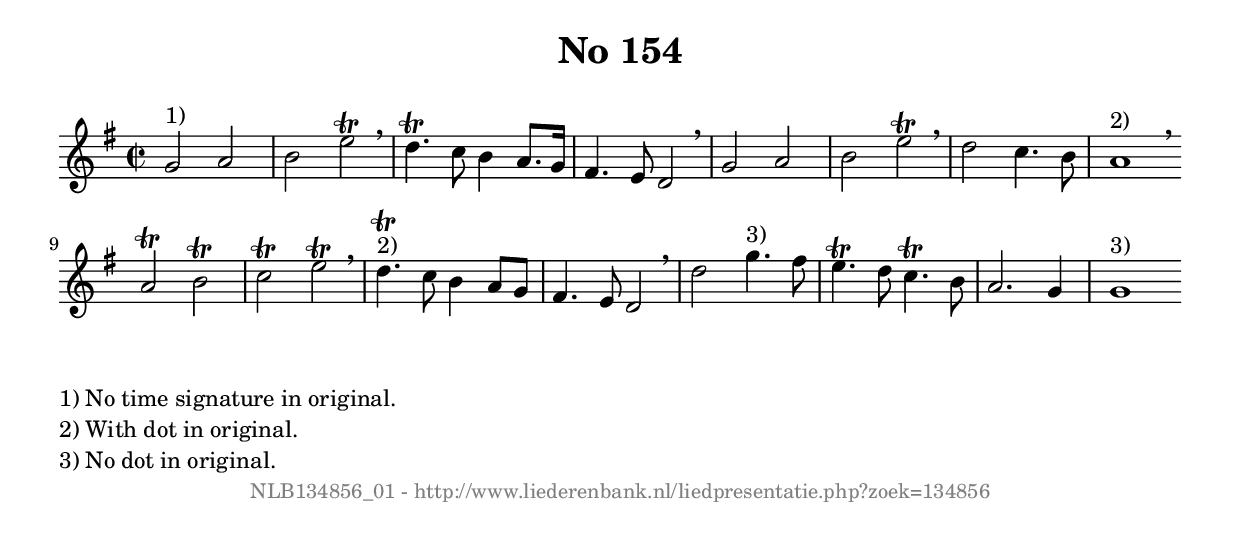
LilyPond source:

%
% produced by wce2krn 1.64 (7 June 2014)
%
\version"2.16"
#(append! paper-alist '(("long" . (cons (* 210 mm) (* 2000 mm)))))
#(set-default-paper-size "long")
sb = {\breathe}
mBreak = {\breathe }
bBreak = {\breathe }
x = {\once\override NoteHead #'style = #'cross }
gl=\glissando
itime={\override Staff.TimeSignature #'stencil = ##f }
ficta = {\once\set suggestAccidentals = ##t}
fine = {\once\override Score.RehearsalMark #'self-alignment-X = #1 \mark \markup {\italic{Fine}}}
dc = {\once\override Score.RehearsalMark #'self-alignment-X = #1 \mark \markup {\italic{D.C.}}}
dcf = {\once\override Score.RehearsalMark #'self-alignment-X = #1 \mark \markup {\italic{D.C. al Fine}}}
dcc = {\once\override Score.RehearsalMark #'self-alignment-X = #1 \mark \markup {\italic{D.C. al Coda}}}
ds = {\once\override Score.RehearsalMark #'self-alignment-X = #1 \mark \markup {\italic{D.S.}}}
dsf = {\once\override Score.RehearsalMark #'self-alignment-X = #1 \mark \markup {\italic{D.S. al Fine}}}
dsc = {\once\override Score.RehearsalMark #'self-alignment-X = #1 \mark \markup {\italic{D.S. al Coda}}}
pv = {\set Score.repeatCommands = #'((volta "1"))}
sv = {\set Score.repeatCommands = #'((volta "2"))}
tv = {\set Score.repeatCommands = #'((volta "3"))}
qv = {\set Score.repeatCommands = #'((volta "4"))}
xv = {\set Score.repeatCommands = #'((volta #f))}
\header{ tagline = ""
title = "No 154"
}
\score {{
\key g \major
\relative g'
{
\set melismaBusyProperties = #'()
\time 2/2
\tempo 4=120
\override Score.MetronomeMark #'transparent = ##t
\override Score.RehearsalMark #'break-visibility = #(vector #t #t #f)
g2 ^"1)" a b e ^\trill \sb d4. ^\trill c8 b4 a8. g16 fis4. e8 d2 \sb g2 a b e ^\trill \sb d2 c4. b8 a1 ^"2)" \bar ":|:" \bBreak
a2 ^\trill b ^\trill c ^\trill e ^\trill \sb d4. ^"2)" ^\trill c8 b4 a8 g fis4. e8 d2 \sb d' g4. ^"3)" fis8 e4. ^\trill d8 c4. ^\trill b8 a2. g4 g1 ^"3)" \bar ":|"
 }}
 \midi { }
 \layout {
            indent = 0.0\cm
}
}
\markup { \wordwrap-string #" 
1) No time signature in original.

2) With dot in original.

3) No dot in original.
"}
\markup { \vspace #0 } \markup { \with-color #grey \fill-line { \center-column { \smaller "NLB134856_01 - http://www.liederenbank.nl/liedpresentatie.php?zoek=134856" } } }
